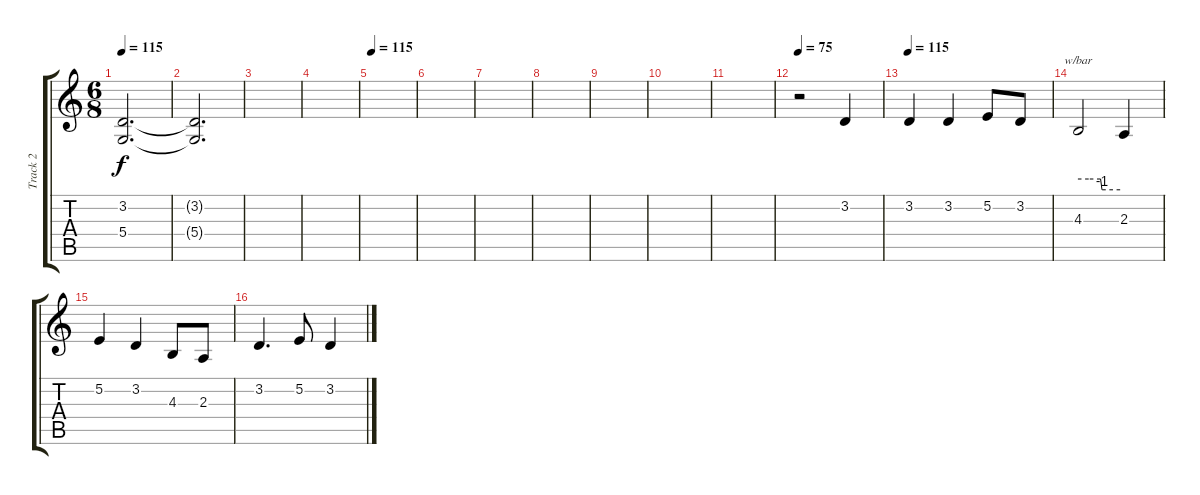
\track ("Track 2" "Track 2") {instrument flute}
\staff {score tabs}
\tuning (E4 B3 G3 D3 A2 E2) {hide}
\ts (6 8)
\tempo 115
\clef g2
\ks c
(3.2{t} 5.4{t}).2{d dy f} |
(3.2{t} 5.4{t}).2{d} |
|
|
\tempo 115
|
|
|
|
|
|
|
\tempo 75
r.2 3.2.4 |
\tempo 115
3.2.4 3.2.4 5.2.8 3.2.8 |
4.3.2{tbe (custom default 0 0 15 0 32 0 34 -4 60 -4)} 2.3.4 |
5.2.4 3.2.4 4.3.8 2.3.8 |
3.2.4{d} 5.2.8 3.2.4
